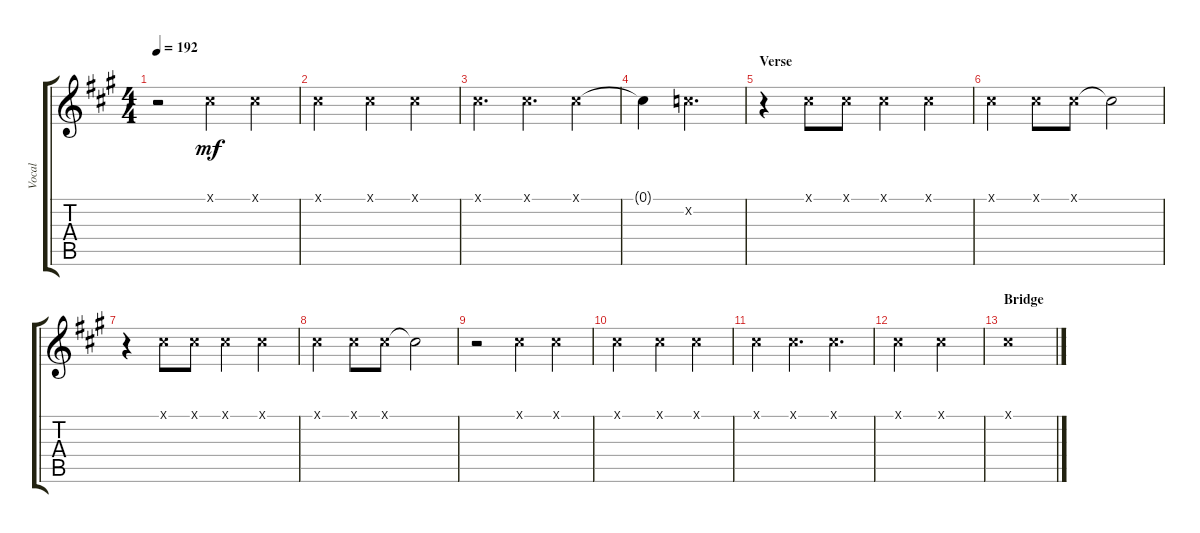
\track ("Vocal" "Vocal") {instrument distortionguitar}
\staff {score tabs}
\tuning (Db4 Ab3 E3 B2 Gb2 B1) {hide}
\ts (4 4)
\tempo 192
\clef g2
\ks a
r.2{dy mf} 0.1{x}.4{lyrics (0 "") lyrics (1 "") lyrics (2 "") lyrics (3 "") lyrics (4 "")} 0.1{x}.4{lyrics (0 "") lyrics (1 "") lyrics (2 "") lyrics (3 "") lyrics (4 "")} |
0.1{x}.2{lyrics (0 "") lyrics (1 "") lyrics (2 "") lyrics (3 "") lyrics (4 "")} 0.1{x}.4{lyrics (0 "") lyrics (1 "") lyrics (2 "") lyrics (3 "") lyrics (4 "")} 0.1{x}.4{lyrics (0 "") lyrics (1 "") lyrics (2 "") lyrics (3 "") lyrics (4 "")} |
0.1{x}.4{d lyrics (0 "") lyrics (1 "") lyrics (2 "") lyrics (3 "") lyrics (4 "")} 0.1{x}.4{d lyrics (0 "") lyrics (1 "") lyrics (2 "") lyrics (3 "") lyrics (4 "")} 0.1{x}.4{lyrics (0 "") lyrics (1 "") lyrics (2 "") lyrics (3 "") lyrics (4 "")} |
0.1{t}.4{lyrics (0 "") lyrics (1 "") lyrics (2 "") lyrics (3 "") lyrics (4 "")} 4.2{x}.2{d lyrics (0 "") lyrics (1 "") lyrics (2 "") lyrics (3 "") lyrics (4 "")} |
\section ("" "Verse")
r.4 0.1{x}.8{lyrics (0 "") lyrics (1 "") lyrics (2 "") lyrics (3 "") lyrics (4 "")} 0.1{x}.8{lyrics (0 "") lyrics (1 "") lyrics (2 "") lyrics (3 "") lyrics (4 "")} 0.1{x}.4{lyrics (0 "") lyrics (1 "") lyrics (2 "") lyrics (3 "") lyrics (4 "")} 0.1{x}.4{lyrics (0 "") lyrics (1 "") lyrics (2 "") lyrics (3 "") lyrics (4 "")} |
0.1{x}.4{lyrics (0 "") lyrics (1 "") lyrics (2 "") lyrics (3 "") lyrics (4 "")} 0.1{x}.8{lyrics (0 "") lyrics (1 "") lyrics (2 "") lyrics (3 "") lyrics (4 "")} 0.1{x}.8{lyrics (0 "") lyrics (1 "") lyrics (2 "") lyrics (3 "") lyrics (4 "")} 0.1{t}.2{lyrics (0 "") lyrics (1 "") lyrics (2 "") lyrics (3 "") lyrics (4 "")} |
r.4 0.1{x}.8{lyrics (0 "") lyrics (1 "") lyrics (2 "") lyrics (3 "") lyrics (4 "")} 0.1{x}.8{lyrics (0 "") lyrics (1 "") lyrics (2 "") lyrics (3 "") lyrics (4 "")} 0.1{x}.4{lyrics (0 "") lyrics (1 "") lyrics (2 "") lyrics (3 "") lyrics (4 "")} 0.1{x}.4{lyrics (0 "") lyrics (1 "") lyrics (2 "") lyrics (3 "") lyrics (4 "")} |
0.1{x}.4{lyrics (0 "") lyrics (1 "") lyrics (2 "") lyrics (3 "") lyrics (4 "")} 0.1{x}.8{lyrics (0 "") lyrics (1 "") lyrics (2 "") lyrics (3 "") lyrics (4 "")} 0.1{x}.8{lyrics (0 "") lyrics (1 "") lyrics (2 "") lyrics (3 "") lyrics (4 "")} 0.1{t}.2{lyrics (0 "") lyrics (1 "") lyrics (2 "") lyrics (3 "") lyrics (4 "")} |
r.2 0.1{x}.4{lyrics (0 "") lyrics (1 "") lyrics (2 "") lyrics (3 "") lyrics (4 "")} 0.1{x}.4{lyrics (0 "") lyrics (1 "") lyrics (2 "") lyrics (3 "") lyrics (4 "")} |
0.1{x}.2{lyrics (0 "") lyrics (1 "") lyrics (2 "") lyrics (3 "") lyrics (4 "")} 0.1{x}.4{lyrics (0 "") lyrics (1 "") lyrics (2 "") lyrics (3 "") lyrics (4 "")} 0.1{x}.4 |
0.1{x}.4 0.1{x}.4{d} 0.1{x}.4{d} |
0.1{x}.2 0.1{x}.2 |
\section ("" "Bridge")
0.1{x}.1
